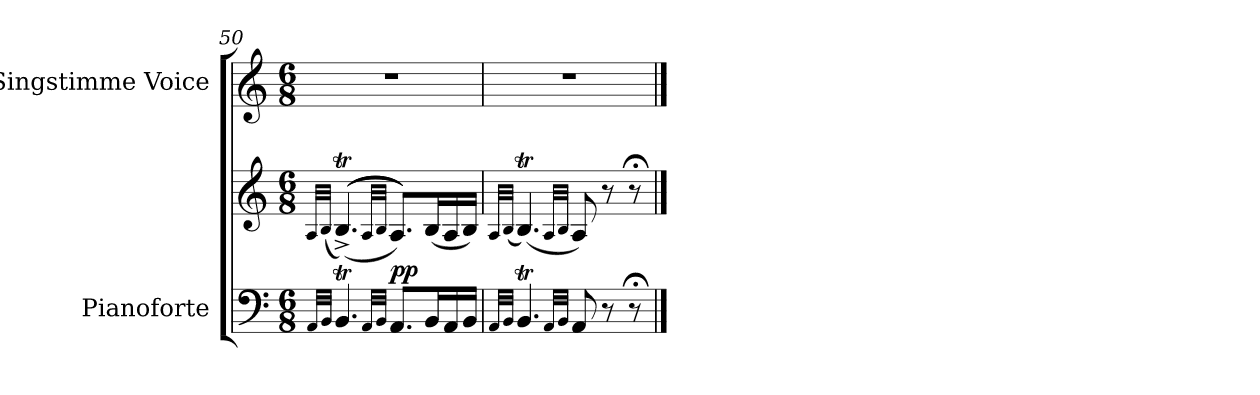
**kern	**kern	**dynam	**kern
*part2	*part2	*part2	*part1
*staff3	*staff2	*staff2/3	*staff1
*I"Pianoforte	*	*	*I"Singstimme Voice
*I'Pno	*	*	*
*clefF4	*clefG2	*	*clefG2
*k[]	*k[]	*	*k[]
*M6/8	*M6/8	*	*M6/8
=50	=50	=50	=50
32qAA/LLL	32qA/LLL	.	.
32qBB/JJJ	(32qB/JJJ	.	.
4.BBt/	(((((4.Bt^/)	.	2.r
32qAA/LLL	32qA/LLL	.	.
32qBB/JJJ	32qB/JJJ	.	.
!	!	!LO:DY:a=2	!
8.AA/L	8.A/L)))))	pp	.
16BB/L	(16B/L	.	.
16AA/	16A/	.	.
16BB/JJ	16B/JJ)	.	.
=51	=51	=51	=51
32qAA/LLL	32qA/LLL	.	.
32qBB/JJJ	(32qB/JJJ	.	.
4.BBt/	(4.Bt/)	.	2.r
32qAA/LLL	32qA/LLL	.	.
32qBB/JJJ	32qB/JJJ	.	.
8AA/	8A/)	.	.
8r	8r	.	.
8r;<	8r;<	.	.
==	==	==	==
*-	*-	*-	*-
